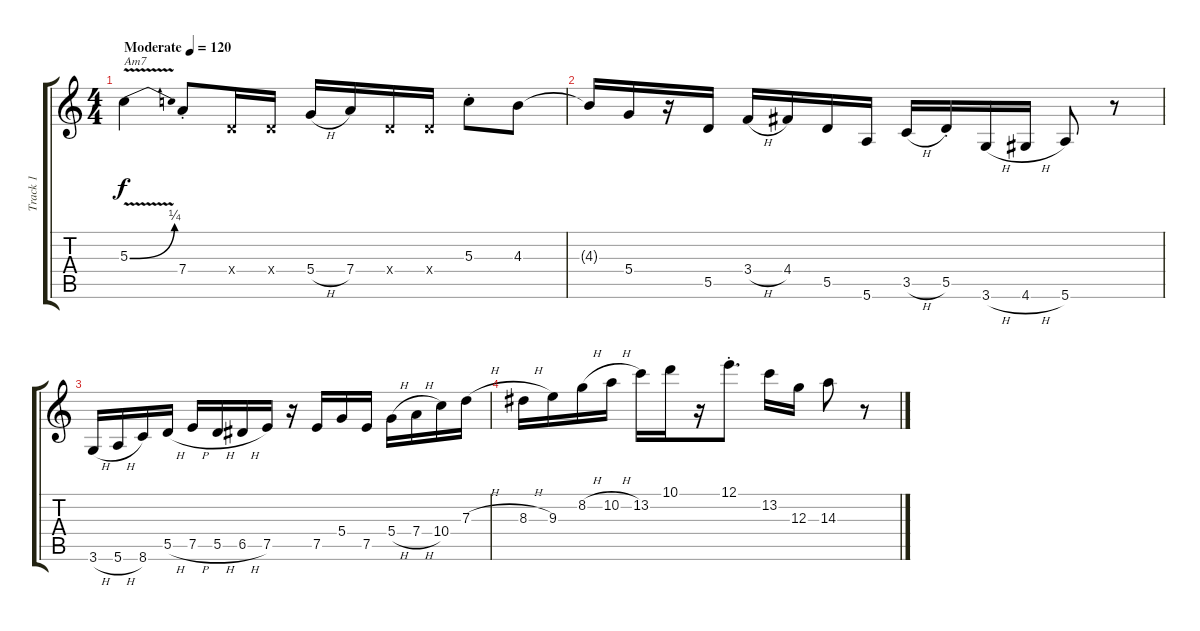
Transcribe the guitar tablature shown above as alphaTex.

\track ("Track 1" "Track 1") {instrument overdrivenguitar}
\staff {score tabs}
\tuning (E4 B3 G3 D3 A2 E2) {hide}
\ts (4 4)
\tempo (120 "Moderate")
\clef g2
\ks c
5.3{be (bend 0 0 60 1) v}.4{txt "Am7" dy f instrument overdrivenguitar} 7.4{st}.8 0.4{x}.16 0.4{x}.16 5.4{h}.16 7.4.16 0.4{x}.16 0.4{x}.16 5.3{st}.8 4.3.8 |
4.3{t}.16 5.4.16 r.16 5.5.16 3.4{h}.16 4.4.16 5.5.16 5.6.16 3.5{h}.16 5.5{st}.16 3.6{h}.16 4.6{h}.16 5.6.8 r.8 |
3.6{h}.16 5.6{h}.16 8.6.16 5.5{h}.16 7.5{h}.16 5.5{h}.16 6.5{h}.16 7.5.16 r.16 7.5.16 5.4.16 7.5.16 5.4{h}.16 7.4{h}.16 10.4.16 7.3{h}.16 |
8.3{h}.16 9.3.16 8.2{h}.16 10.2{h}.16 13.2.16 10.1.16 r.16 12.1{st}.8{d} 13.2.16 12.3.16 14.3.8 r.8
